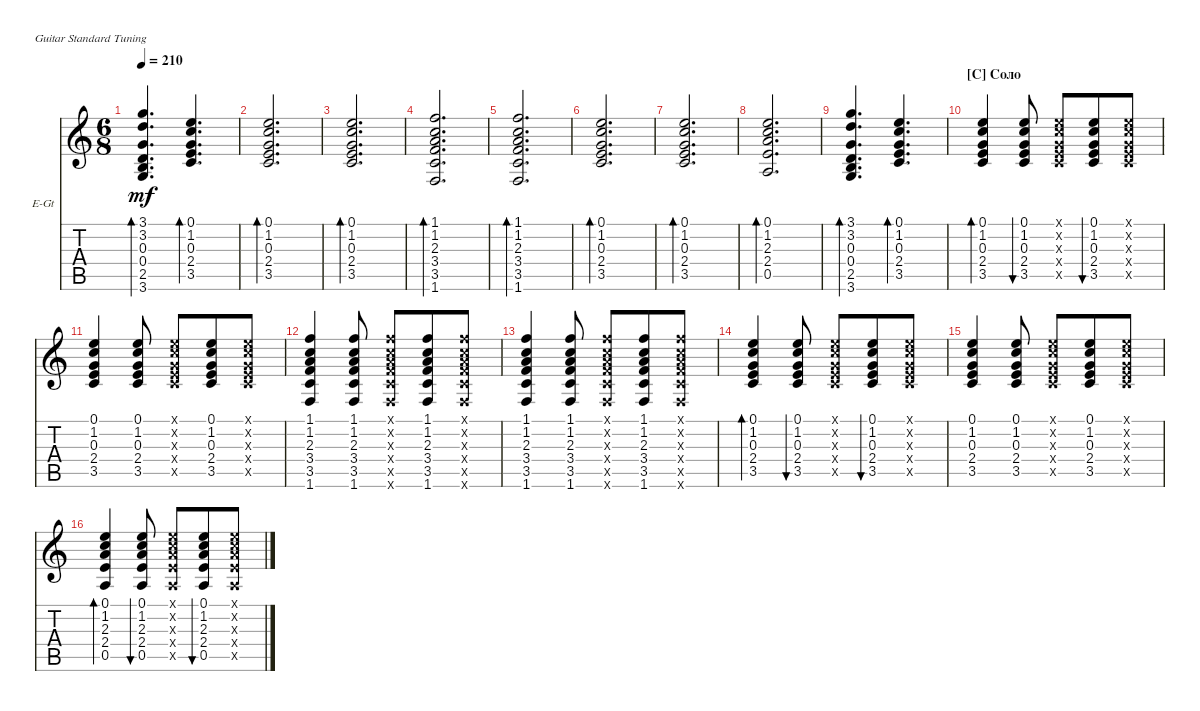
\defaultSystemsLayout 4
\bracketExtendMode nobrackets
\firstSystemTrackNameOrientation horizontal
\otherSystemsTrackNameOrientation horizontal
\track ("Ритм Гитара" "E-Gt") {instrument electricguitarclean}
\staff {score tabs}
\tuning (E4 B3 G3 D3 A2 E2)
\ts (6 8)
\tempo 210
\clef g2
\scale
0.333333
\ks c
(0.3 3.1 3.6 2.5 0.4 3.2).4{d bd 237 dy mf} (3.5 2.4 0.3 1.2 0.1).4{d bd 237} |
(3.5 2.4 0.3 1.2 0.1).2{d bd 237} |
(3.5 2.4 0.3 1.2 0.1).2{d bd 237} |
(2.3 1.1 1.6 3.5 3.4 1.2).2{d bd 237} |
(2.3 1.1 1.6 3.5 3.4 1.2).2{d bd 237} |
(3.5 2.4 0.3 1.2 0.1).2{d bd 237} |
(3.5 2.4 0.3 1.2 0.1).2{d bd 237} |
(0.5 2.4 2.3 1.2 0.1).2{d bd 237} |
(0.3 3.1 3.6 2.5 0.4 3.2).4{d bd 237} (3.5 2.4 0.3 1.2 0.1).4{d bd 237} |
\section ("C" "Соло")
(3.5 2.4 0.3 1.2 0.1).4{bd 30} (3.5 2.4 0.3 1.2 0.1).8{bu 30} (3.5{x} 2.4{x} 0.3{x} 1.2{x} 0.1{x}).8 (3.5 2.4 0.3 1.2 0.1).8{bu 30} (3.5{x} 2.4{x} 0.3{x} 1.2{x} 0.1{x}).8 |
(3.5 2.4 0.3 1.2 0.1).4 (3.5 2.4 0.3 1.2 0.1).8 (3.5{x} 2.4{x} 0.3{x} 1.2{x} 0.1{x}).8 (3.5 2.4 0.3 1.2 0.1).8 (3.5{x} 2.4{x} 0.3{x} 1.2{x} 0.1{x}).8 |
(1.6 3.5 3.4 1.2 1.1 2.3).4 (1.6 3.5 3.4 1.2 1.1 2.3).8 (1.6{x} 3.5{x} 3.4{x} 1.2{x} 1.1{x} 2.3{x}).8 (1.6 3.5 3.4 1.2 1.1 2.3).8 (1.6{x} 3.5{x} 3.4{x} 1.2{x} 1.1{x} 2.3{x}).8 |
(1.6 3.5 3.4 1.2 1.1 2.3).4 (1.6 3.5 3.4 1.2 1.1 2.3).8 (1.6{x} 3.5{x} 3.4{x} 1.2{x} 1.1{x} 2.3{x}).8 (1.6 3.5 3.4 1.2 1.1 2.3).8 (1.6{x} 3.5{x} 3.4{x} 1.2{x} 1.1{x} 2.3{x}).8 |
(3.5 2.4 0.3 1.2 0.1).4{bd 30} (3.5 2.4 0.3 1.2 0.1).8{bu 30} (3.5{x} 2.4{x} 0.3{x} 1.2{x} 0.1{x}).8 (3.5 2.4 0.3 1.2 0.1).8{bu 30} (3.5{x} 2.4{x} 0.3{x} 1.2{x} 0.1{x}).8 |
(3.5 2.4 0.3 1.2 0.1).4 (3.5 2.4 0.3 1.2 0.1).8 (3.5{x} 2.4{x} 0.3{x} 1.2{x} 0.1{x}).8 (3.5 2.4 0.3 1.2 0.1).8 (3.5{x} 2.4{x} 0.3{x} 1.2{x} 0.1{x}).8 |
(0.5 2.4 2.3 1.2 0.1).4{bd 30} (0.5 2.4 2.3 1.2 0.1).8{bu 30} (0.5{x} 2.4{x} 2.3{x} 1.2{x} 0.1{x}).8 (0.5 2.4 2.3 1.2 0.1).8{bu 30} (0.5{x} 2.4{x} 2.3{x} 1.2{x} 0.1{x}).8
